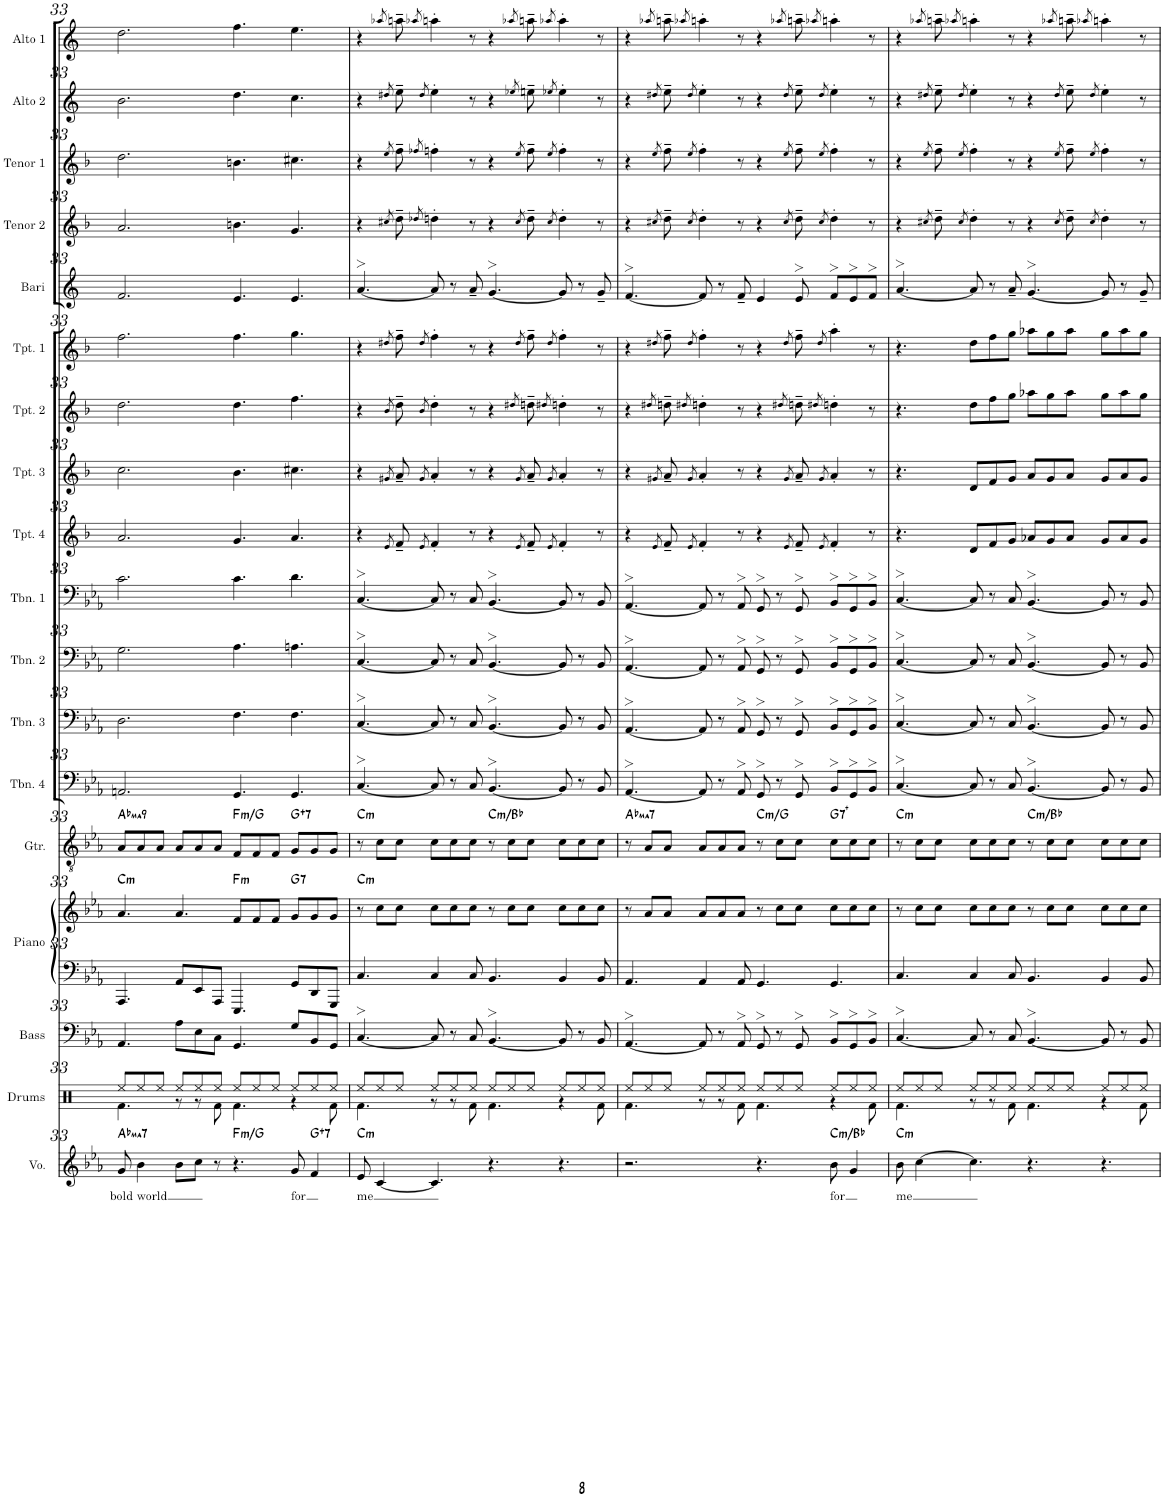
**kern	**text	**harte	**kern	**kern	**kern	**kern	**harte	**kern	**harte	**kern	**kern	**kern	**kern	**kern	**kern	**kern	**kern	**kern	**kern	**kern	**kern	**kern
*part18	*part18	*part18	*part17	*part16	*part15	*part15	*part15	*part14	*part14	*part13	*part12	*part11	*part10	*part9	*part8	*part7	*part6	*part5	*part4	*part3	*part2	*part1
*staff19	*staff19	*	*staff18	*staff17	*staff16	*staff15	*	*staff14	*	*staff13	*staff12	*staff11	*staff10	*staff9	*staff8	*staff7	*staff6	*staff5	*staff4	*staff3	*staff2	*staff1
*I"Voice	*	*	*I"Drums	*I"Bass	*I"Piano	*	*	*I"Guitar	*	*I"Trombone 4	*I"Trombone 3	*I"Trombone 2	*I"Trombone 1	*I"Trumpet 4	*I"Trumpet 3	*I"Trumpet 2	*I"Trumpet 1	*I"Baritone Sax	*I"Tenor Sax 2	*I"Tenor Sax 1	*I"Alto Sax 2	*I"Alto Sax 1
*I'Vo.	*	*	*I'Drums	*I'Bass	*I'Piano	*	*	*I'Gtr.	*	*I'Tbn. 4	*I'Tbn. 3	*I'Tbn. 2	*I'Tbn. 1	*I'Tpt. 4	*I'Tpt. 3	*I'Tpt. 2	*I'Tpt. 1	*I'Bari	*I'Tenor 2	*I'Tenor 1	*I'Alto 2	*I'Alto 1
!!LO:PB:g=z
*clefG2	*	*	*clefX	*clefF4	*clefF4	*clefG2	*	*clefGv2	*	*clefF4	*clefF4	*clefF4	*clefF4	*clefG2	*clefG2	*clefG2	*clefG2	*clefG2	*clefG2	*clefG2	*clefG2	*clefG2
*	*	*	*	*Trd7c12	*	*	*	*	*	*	*	*	*	*Trd1c2	*Trd1c2	*Trd1c2	*Trd1c2	*Trd12c21	*Trd8c14	*Trd8c14	*Trd5c9	*Trd5c9
*k[b-e-a-]	*	*	*k[]	*k[b-e-a-]	*k[b-e-a-]	*k[b-e-a-]	*	*k[b-e-a-]	*	*k[b-e-a-]	*k[b-e-a-]	*k[b-e-a-]	*k[b-e-a-]	*k[b-]	*k[b-]	*k[b-]	*k[b-]	*k[]	*k[b-]	*k[b-]	*k[]	*k[]
*M12/8	*	*	*M12/8	*M12/8	*M12/8	*M12/8	*	*M12/8	*	*M12/8	*M12/8	*M12/8	*M12/8	*M12/8	*M12/8	*M12/8	*M12/8	*M12/8	*M12/8	*M12/8	*M12/8	*M12/8
=33	=33	=33	=33	=33	=33	=33	=33	=33	=33	=33	=33	=33	=33	=33	=33	=33	=33	=33	=33	=33	=33	=33
!	!LO:LY:b	!LO:H:kt=ma7	!	!	!	!	!LO:H:kt=m	!	!LO:H:kt=ma9	!	!	!	!	!	!	!	!	!	!	!	!	!
*	*	*	*^	*	*	*	*	*	*	*	*	*	*	*	*	*	*	*	*	*	*	*
8g/	bold	Ab:maj7	8Ree/L	4.Rf\	4.AA-/	4.AAA-/	4.a-/	C:min	8A-/L	Ab:maj9	2.AAn/	2.D\	2.G\	2.c\	2.a/	2.cc\	2.dd\	2.ff\	2.f/	2.a/	2.dd\	2.b\	2.dd\
!	!LO:LY:b	!	!	!	!	!	!	!	!	!	!	!	!	!	!	!	!	!	!	!	!	!	!
4b-\	world	.	8Ree/	.	.	.	.	.	8A-/	.	.	.	.	.	.	.	.	.	.	.	.	.	.
.	.	.	8Ree/J	.	.	.	.	.	8A-/J	.	.	.	.	.	.	.	.	.	.	.	.	.	.
8b-\L	.	.	8Ree/L	8r	8A-\L	8AA-/L	4.a-/	.	8A-/L	.	.	.	.	.	.	.	.	.	.	.	.	.	.
8cc\J	.	.	8Ree/	8r	8E-\	8EE-/	.	.	8A-/	.	.	.	.	.	.	.	.	.	.	.	.	.	.
8r	.	.	8Ree/J	8Rf\	8C\J	8AAA-/J	.	.	8A-/J	.	.	.	.	.	.	.	.	.	.	.	.	.	.
!	!	!LO:H:kt=m	!	!	!	!	!	!LO:H:kt=m	!	!LO:H:kt=m	!	!	!	!	!	!	!	!	!	!	!	!	!
4.r	.	F:min/2	8Ree/L	4.Rf\	4.GG/	4.EEE-/	8f/L	F:min	8F/L	F:min/2	4.GG/	4.F\	4.A-\	4.c\	4.g/	4.b-\	4.dd\	4.ff\	4.e/	4.bn\	4.bn\	4.dd\	4.ff\
.	.	.	8Ree/	.	.	.	8f/	.	8F/	.	.	.	.	.	.	.	.	.	.	.	.	.	.
.	.	.	8Ree/J	.	.	.	8f/J	.	8F/J	.	.	.	.	.	.	.	.	.	.	.	.	.	.
!	!LO:LY:b	!	!	!	!	!	!	!LO:H:kt=7	!	!LO:H:kt=7	!	!	!	!	!	!	!	!	!	!	!	!	!
8g/	for	.	8Ree/L	4r	8G/L	8GG/L	8g/L	G:7	8G/L	G:aug(b7)	4.GG/	4.F\	4.An\	4.d\	4.a/	4.cc#X\	4.ff\	4.gg\	4.e/	4.g/	4.cc#X\	4.cc\	4.ee\
!	!	!LO:H:kt=7	!	!	!	!	!	!	!	!	!	!	!	!	!	!	!	!	!	!	!	!	!
4f/	.	G:aug(b7)	8Ree/	.	8BB-/	8DD/	8g/	.	8G/	.	.	.	.	.	.	.	.	.	.	.	.	.	.
.	.	.	8Ree/J	8Rf\	8GG/J	8GGG/J	8g/J	.	8G/J	.	.	.	.	.	.	.	.	.	.	.	.	.	.
=34	=34	=34	=34	=34	=34	=34	=34	=34	=34	=34	=34	=34	=34	=34	=34	=34	=34	=34	=34	=34	=34	=34	=34
!	!LO:LY:b	!LO:H:kt=m	!	!	!	!	!	!LO:H:kt=m	!	!LO:H:kt=m	!	!	!	!	!	!	!	!	!	!	!	!	!
8e-/	me	C:min	8Ree/L	4.Rf\	[4.C>/	4.C/	8r	C:min	8r	C:min	[4.C>/	[4.C>/	[4.C>/	[4.C>/	4r	4r	4r	4r	[4.a>/	4r	4r	4r	4r
[4c/	.	.	8Ree/	.	.	.	8cc\L	.	8c\L	.	.	.	.	.	.	.	.	.	.	.	.	.	.
.	.	.	.	.	.	.	.	.	.	.	.	.	.	.	8qe/	8qg#X/	8qb-/	8qdd#X/	.	8qcc#X/	8qee/	8qdd#X/	8qaa-X/
.	.	.	8Ree/J	.	.	.	8cc\J	.	8c\J	.	.	.	.	.	8f~/	8a~/	8dd~\	8ff~\	.	8dd~\	8ff~\	8ee~\	8aan~\
.	.	.	.	.	.	.	.	.	.	.	.	.	.	.	8qe/	8qg#/	8qb-/	8qdd#/	.	8qdd-X/	8qff-X/	8qdd#/	8qaa-X/
4.c/]	.	.	8Ree/L	8r	8C/]	4C/	8cc\L	.	8c\L	.	8C/]	8C/]	8C/]	8C/]	4f'/	4a'/	4dd'\	4ff'\	8a/]	4ddn'\	4ffn'\	4ee'\	4aan'\
.	.	.	8Ree/	8r	8r	.	8cc\	.	8c\	.	8r	8r	8r	8r	.	.	.	.	8r	.	.	.	.
.	.	.	8Ree/J	8Rf\	8C/	8C/	8cc\J	.	8c\J	.	8C/	8C/	8C/	8C/	8r	8r	8r	8r	8a~/	8r	8r	8r	8r
!	!	!	!	!	!	!	!	!	!	!LO:H:kt=m	!	!	!	!	!	!	!	!	!	!	!	!	!
4.r	.	.	8Ree/L	4.Rf\	[4.BB->/	4.BB-/	8r	.	8r	C:min/b7	[4.BB->/	[4.BB->/	[4.BB->/	[4.BB->/	4r	4r	4r	4r	[4.g>/	4r	4r	4r	4r
.	.	.	8Ree/	.	.	.	8cc\L	.	8c\L	.	.	.	.	.	.	.	.	.	.	.	.	.	.
.	.	.	.	.	.	.	.	.	.	.	.	.	.	.	8qe/	8qg#/	8qdd#X/	8qdd#/	.	8qcc#/	8qee/	8qee-X/	8qaa-X/
.	.	.	8Ree/J	.	.	.	8cc\J	.	8c\J	.	.	.	.	.	8f~/	8a~/	8ddn~\	8ff~\	.	8dd~\	8ff~\	8een~\	8aan~\
.	.	.	.	.	.	.	.	.	.	.	.	.	.	.	8qe/	8qg#/	8qdd#X/	8qdd#/	.	8qcc#/	8qee/	8qee-X/	8qaa-X/
4.r	.	.	8Ree/L	4r	8BB-/]	4BB-/	8cc\L	.	8c\L	.	8BB-/]	8BB-/]	8BB-/]	8BB-/]	4f'/	4a'/	4ddn'\	4ff'\	8g/]	4dd'\	4ff'\	4ee-'\	4aa-'\
.	.	.	8Ree/	.	8r	.	8cc\	.	8c\	.	8r	8r	8r	8r	.	.	.	.	8r	.	.	.	.
.	.	.	8Ree/J	8Rf\	8BB-/	8BB-/	8cc\J	.	8c\J	.	8BB-/	8BB-/	8BB-/	8BB-/	8r	8r	8r	8r	8g~/	8r	8r	8r	8r
=35	=35	=35	=35	=35	=35	=35	=35	=35	=35	=35	=35	=35	=35	=35	=35	=35	=35	=35	=35	=35	=35	=35	=35
!	!	!	!	!	!	!	!	!	!	!LO:H:kt=ma7	!	!	!	!	!	!	!	!	!	!	!	!	!
2.r	.	.	8Ree/L	4.Rf\	[4.AA->/	4.AA-/	8r	.	8r	Ab:maj7	[4.AA->/	[4.AA->/	[4.AA->/	[4.AA->/	4r	4r	4r	4r	[4.f>/	4r	4r	4r	4r
.	.	.	8Ree/	.	.	.	8a-/L	.	8A-/L	.	.	.	.	.	.	.	.	.	.	.	.	.	.
.	.	.	.	.	.	.	.	.	.	.	.	.	.	.	8qe/	8qg#X/	8qdd#X/	8qdd#X/	.	8qcc#X/	8qee/	8qdd#X/	8qaa-X/
.	.	.	8Ree/J	.	.	.	8a-/J	.	8A-/J	.	.	.	.	.	8f~/	8a~/	8ddn~\	8ff~\	.	8dd~\	8ff~\	8ee~\	8aan~\
.	.	.	.	.	.	.	.	.	.	.	.	.	.	.	8qe/	8qg#/	8qdd#X/	8qdd#/	.	8qcc#/	8qee/	8qdd#/	8qaa-X/
.	.	.	8Ree/L	8r	8AA-/]	4AA-/	8a-/L	.	8A-/L	.	8AA-/]	8AA-/]	8AA-/]	8AA-/]	4f'/	4a'/	4ddn'\	4ff'\	8f/]	4dd'\	4ff'\	4ee'\	4aan'\
.	.	.	8Ree/	8r	8r	.	8a-/	.	8A-/	.	8r	8r	8r	8r	.	.	.	.	8r	.	.	.	.
.	.	.	8Ree/J	8Rf\	8AA->/	8AA-/	8a-/J	.	8A-/J	.	8AA->/	8AA->/	8AA->/	8AA->/	8r	8r	8r	8r	8f~/	8r	8r	8r	8r
!	!	!	!	!	!	!	!	!	!	!LO:H:kt=m	!	!	!	!	!	!	!	!	!	!	!	!	!
4.r	.	.	8Ree/L	4.Rf\	8GG>/	4.GG/	8r	.	8r	C:min/5	8GG>/	8GG>/	8GG>/	8GG>/	4r	4r	4r	4r	4e/	4r	4r	4r	4r
.	.	.	8Ree/	.	8r	.	8cc\L	.	8c\L	.	8r	8r	8r	8r	.	.	.	.	.	.	.	.	.
.	.	.	.	.	.	.	.	.	.	.	.	.	.	.	8qe/	8qg#/	8qdd#X/	8qdd#/	.	8qcc#/	8qee/	8qdd#/	8qaa-X/
.	.	.	8Ree/J	.	8GG>/	.	8cc\J	.	8c\J	.	8GG>/	8GG>/	8GG>/	8GG>/	8f~/	8a~/	8ddn~\	8ff~\	8e>/	8dd~\	8ff~\	8ee~\	8aan~\
.	.	.	.	.	.	.	.	.	.	.	.	.	.	.	8qe/	8qg#/	8qdd#X/	8qdd#/	.	8qcc#/	8qee/	8qdd#/	8qaa-X/
!	!LO:LY:b	!LO:H:kt=m	!	!	!	!	!	!	!	!LO:H:kt=7+	!	!	!	!	!	!	!	!	!	!	!	!	!
8b-\	for	C:min/b7	8Ree/L	4r	8BB->/L	4.GG/	8cc\L	.	8c\L	G:aug(b7)	8BB->/L	8BB->/L	8BB->/L	8BB->/L	4f'/	4a'/	4ddn'\	4aa'\	8f>/L	4dd'\	4ff'\	4ee'\	4aan'\
4g/	.	.	8Ree/	.	8GG>/	.	8cc\	.	8c\	.	8GG>/	8GG>/	8GG>/	8GG>/	.	.	.	.	8e>/	.	.	.	.
.	.	.	8Ree/J	8Rf\	8BB->/J	.	8cc\J	.	8c\J	.	8BB->/J	8BB->/J	8BB->/J	8BB->/J	8r	8r	8r	8r	8f>/J	8r	8r	8r	8r
=36	=36	=36	=36	=36	=36	=36	=36	=36	=36	=36	=36	=36	=36	=36	=36	=36	=36	=36	=36	=36	=36	=36	=36
!	!LO:LY:b	!LO:H:kt=m	!	!	!	!	!	!	!	!LO:H:kt=m	!	!	!	!	!	!	!	!	!	!	!	!	!
8b-\	me	C:min	8Ree/L	4.Rf\	[4.C>/	4.C/	8r	.	8r	C:min	[4.C>/	[4.C>/	[4.C>/	[4.C>/	4.r	4.r	4.r	4.r	[4.a>/	4r	4r	4r	4r
[4cc\	.	.	8Ree/	.	.	.	8cc\L	.	8c\L	.	.	.	.	.	.	.	.	.	.	.	.	.	.
.	.	.	.	.	.	.	.	.	.	.	.	.	.	.	.	.	.	.	.	8qcc#X/	8qee/	8qdd#X/	8qaa-X/
.	.	.	8Ree/J	.	.	.	8cc\J	.	8c\J	.	.	.	.	.	.	.	.	.	.	8dd~\	8ff~\	8ee~\	8aan~\
.	.	.	.	.	.	.	.	.	.	.	.	.	.	.	.	.	.	.	.	8qcc#/	8qee/	8qdd#/	8qaa-X/
4.cc\]	.	.	8Ree/L	8r	8C/]	4C/	8cc\L	.	8c\L	.	8C/]	8C/]	8C/]	8C/]	8d/L	8d/L	8dd\L	8dd\L	8a/]	4dd'\	4ff'\	4ee'\	4aan'\
.	.	.	8Ree/	8r	8r	.	8cc\	.	8c\	.	8r	8r	8r	8r	8f/	8f/	8ff\	8ff\	8r	.	.	.	.
.	.	.	8Ree/J	8Rf\	8C/	8C/	8cc\J	.	8c\J	.	8C/	8C/	8C/	8C/	8g/J	8g/J	8gg\J	8gg\J	8a~/	8r	8r	8r	8r
!	!	!	!	!	!	!	!	!	!	!LO:H:kt=m	!	!	!	!	!	!	!	!	!	!	!	!	!
4.r	.	.	8Ree/L	4.Rf\	[4.BB->/	4.BB-/	8r	.	8r	C:min/b7	[4.BB->/	[4.BB->/	[4.BB->/	[4.BB->/	8a-X/L	8a/L	8aa-X\L	8aa-X\L	[4.g>/	4r	4r	4r	4r
.	.	.	8Ree/	.	.	.	8cc\L	.	8c\L	.	.	.	.	.	8g/	8g/	8gg\	8gg\	.	.	.	.	.
.	.	.	.	.	.	.	.	.	.	.	.	.	.	.	.	.	.	.	.	8qcc#/	8qee/	8qdd#/	8qaa-X/
.	.	.	8Ree/J	.	.	.	8cc\J	.	8c\J	.	.	.	.	.	8a-/J	8a/J	8aa-\J	8aa-\J	.	8dd~\	8ff~\	8ee~\	8aan~\
.	.	.	.	.	.	.	.	.	.	.	.	.	.	.	.	.	.	.	.	8qcc#/	8qee/	8qdd#/	8qaa-X/
4.r	.	.	8Ree/L	4r	8BB-/]	4BB-/	8cc\L	.	8c\L	.	8BB-/]	8BB-/]	8BB-/]	8BB-/]	8g/L	8g/L	8gg\L	8gg\L	8g/]	4dd'\	4ff'\	4ee'\	4aan'\
.	.	.	8Ree/	.	8r	.	8cc\	.	8c\	.	8r	8r	8r	8r	8a-/	8a/	8aa-\	8aa-\	8r	.	.	.	.
.	.	.	8Ree/J	8Rf\	8BB-/	8BB-/	8cc\J	.	8c\J	.	8BB-/	8BB-/	8BB-/	8BB-/	8g/J	8g/J	8gg\J	8gg\J	8g~/	8r	8r	8r	8r
*	*	*	*v	*v	*	*	*	*	*	*	*	*	*	*	*	*	*	*	*	*	*	*	*
=	=	=	=	=	=	=	=	=	=	=	=	=	=	=	=	=	=	=	=	=	=	=
*-	*-	*-	*-	*-	*-	*-	*-	*-	*-	*-	*-	*-	*-	*-	*-	*-	*-	*-	*-	*-	*-	*-
